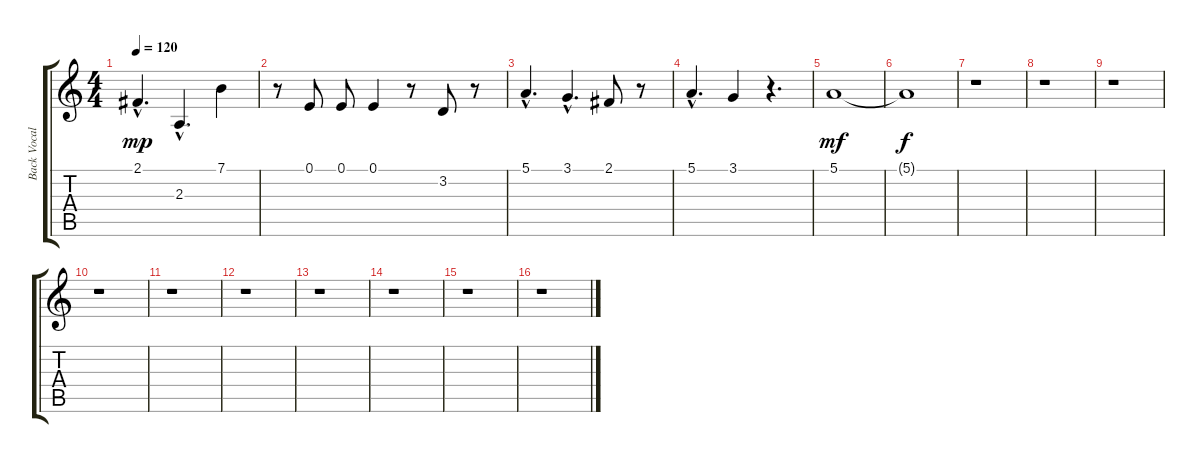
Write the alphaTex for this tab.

\track ("Back Vocals" "Back Vocal") {instrument choiraahs}
\staff {score tabs}
\tuning (E4 B3 G3 D3 A2 E2) {hide}
\ts (4 4)
\tempo 120
\clef g2
\ks c
2.1{hac}.4{d dy mp} 2.3{hac}.4{d} 7.1.4 |
r.8 0.1.8 0.1.8 0.1.4 r.8 3.2.8 r.8 |
5.1{hac}.4{d} 3.1{hac}.4{d} 2.1.8 r.8 |
5.1{hac}.4{d} 3.1.4 r.4{d} |
5.1.1{dy mf} |
5.1{t}.1{dy f} |
r.1 |
r.1 |
r.1 |
r.1 |
r.1 |
r.1 |
r.1 |
r.1 |
r.1 |
r.1
